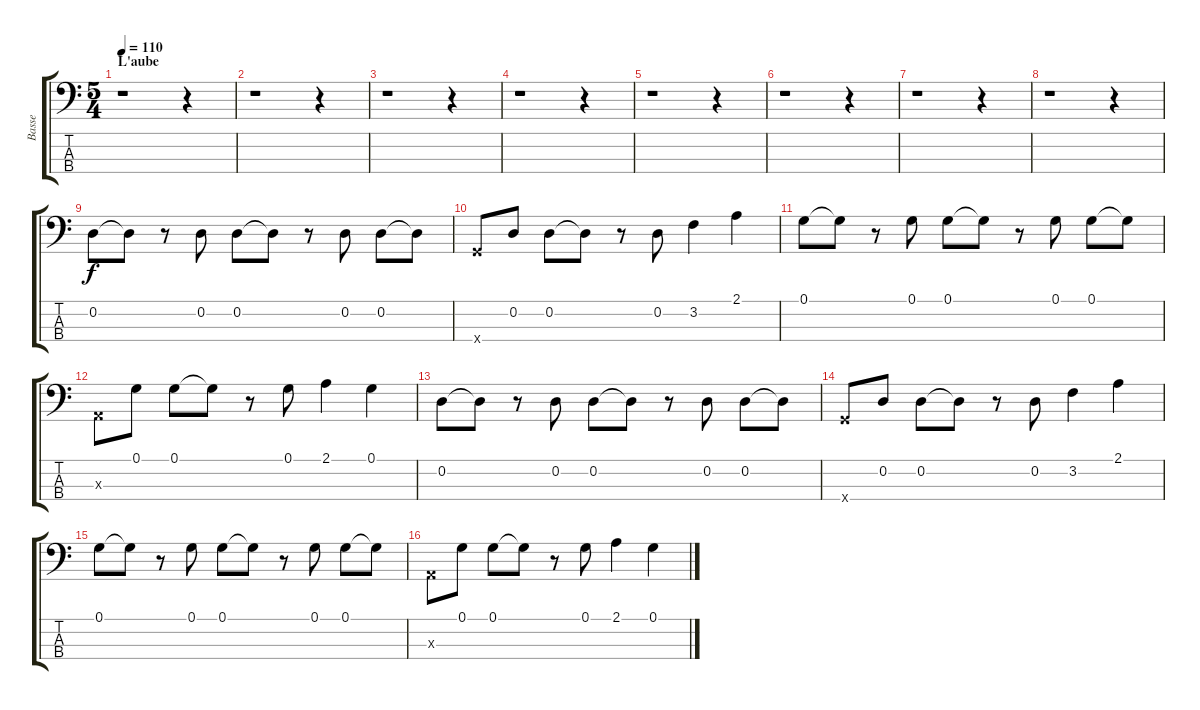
\track ("Basse" "Basse") {instrument electricbassfinger}
\staff {score tabs}
\tuning (G2 D2 A1 E1) {hide}
\ts (5 4)
\section ("" "L'aube")
\tempo 110
\clef f4
\ks c
r.1{dy f instrument electricbassfinger} r.4 |
r.1 r.4 |
r.1 r.4 |
r.1 r.4 |
r.1 r.4 |
r.1 r.4 |
r.1 r.4 |
r.1 r.4 |
0.2.8 0.2{t}.8 r.8 0.2.8 0.2.8 0.2{t}.8 r.8 0.2.8 0.2.8 0.2{t}.8 |
3.4{x}.8 0.2.8 0.2.8 0.2{t}.8 r.8 0.2.8 3.2.4 2.1.4 |
0.1.8 0.1{t}.8 r.8 0.1.8 0.1.8 0.1{t}.8 r.8 0.1.8 0.1.8 0.1{t}.8 |
0.3{x}.8 0.1.8 0.1.8 0.1{t}.8 r.8 0.1.8 2.1.4 0.1.4 |
0.2.8 0.2{t}.8 r.8 0.2.8 0.2.8 0.2{t}.8 r.8 0.2.8 0.2.8 0.2{t}.8 |
3.4{x}.8 0.2.8 0.2.8 0.2{t}.8 r.8 0.2.8 3.2.4 2.1.4 |
0.1.8 0.1{t}.8 r.8 0.1.8 0.1.8 0.1{t}.8 r.8 0.1.8 0.1.8 0.1{t}.8 |
0.3{x}.8 0.1.8 0.1.8 0.1{t}.8 r.8 0.1.8 2.1.4 0.1.4
